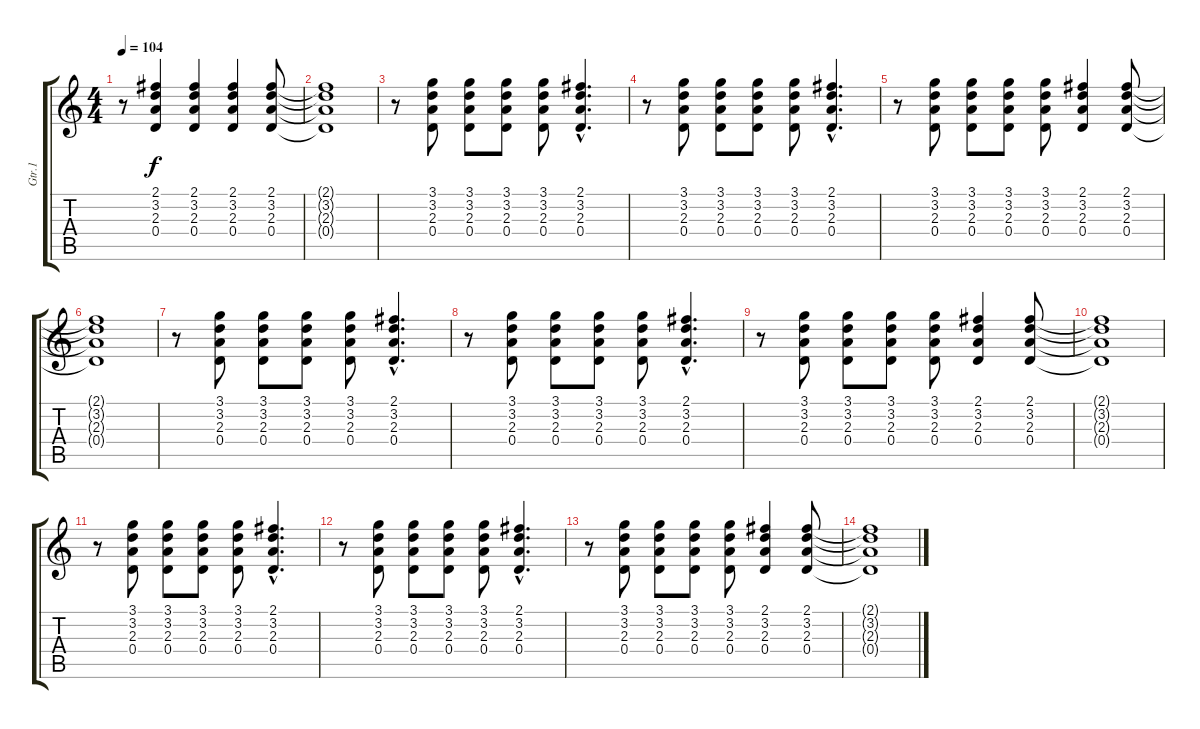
\track ("Gtr.1" "Gtr.1") {instrument electricguitarclean}
\staff {score tabs}
\tuning (E4 B3 G3 D3 A2 E2) {hide}
\ts (4 4)
\tempo 104
\clef g2
\ks c
r.8{dy f} (2.1 3.2 2.3 0.4).4 (2.1 3.2 2.3 0.4).4 (2.1 3.2 2.3 0.4).4 (2.1 3.2 2.3 0.4).8 |
(2.1{t} 3.2{t} 2.3{t} 0.4{t}).1 |
r.8 (3.1 3.2 2.3 0.4).8 (3.1 3.2 2.3 0.4).8 (3.1 3.2 2.3 0.4).8 (3.1 3.2 2.3 0.4).8 (2.1{hac} 3.2{hac} 2.3{hac} 0.4{hac}).4{d} |
r.8 (3.1 3.2 2.3 0.4).8 (3.1 3.2 2.3 0.4).8 (3.1 3.2 2.3 0.4).8 (3.1 3.2 2.3 0.4).8 (2.1{hac} 3.2{hac} 2.3{hac} 0.4{hac}).4{d} |
r.8 (3.1 3.2 2.3 0.4).8 (3.1 3.2 2.3 0.4).8 (3.1 3.2 2.3 0.4).8 (3.1 3.2 2.3 0.4).8 (2.1 3.2 2.3 0.4).4 (2.1 3.2 2.3 0.4).8 |
(2.1{t} 3.2{t} 2.3{t} 0.4{t}).1 |
r.8 (3.1 3.2 2.3 0.4).8 (3.1 3.2 2.3 0.4).8 (3.1 3.2 2.3 0.4).8 (3.1 3.2 2.3 0.4).8 (2.1{hac} 3.2{hac} 2.3{hac} 0.4{hac}).4{d} |
r.8 (3.1 3.2 2.3 0.4).8 (3.1 3.2 2.3 0.4).8 (3.1 3.2 2.3 0.4).8 (3.1 3.2 2.3 0.4).8 (2.1{hac} 3.2{hac} 2.3{hac} 0.4{hac}).4{d} |
r.8 (3.1 3.2 2.3 0.4).8 (3.1 3.2 2.3 0.4).8 (3.1 3.2 2.3 0.4).8 (3.1 3.2 2.3 0.4).8 (2.1 3.2 2.3 0.4).4 (2.1 3.2 2.3 0.4).8 |
(2.1{t} 3.2{t} 2.3{t} 0.4{t}).1 |
r.8{volume 0} (3.1 3.2 2.3 0.4).8 (3.1 3.2 2.3 0.4).8 (3.1 3.2 2.3 0.4).8 (3.1 3.2 2.3 0.4).8 (2.1{hac} 3.2{hac} 2.3{hac} 0.4{hac}).4{d} |
r.8 (3.1 3.2 2.3 0.4).8 (3.1 3.2 2.3 0.4).8 (3.1 3.2 2.3 0.4).8 (3.1 3.2 2.3 0.4).8 (2.1{hac} 3.2{hac} 2.3{hac} 0.4{hac}).4{d} |
r.8 (3.1 3.2 2.3 0.4).8 (3.1 3.2 2.3 0.4).8 (3.1 3.2 2.3 0.4).8 (3.1 3.2 2.3 0.4).8 (2.1 3.2 2.3 0.4).4 (2.1 3.2 2.3 0.4).8 |
(2.1{t} 3.2{t} 2.3{t} 0.4{t}).1
